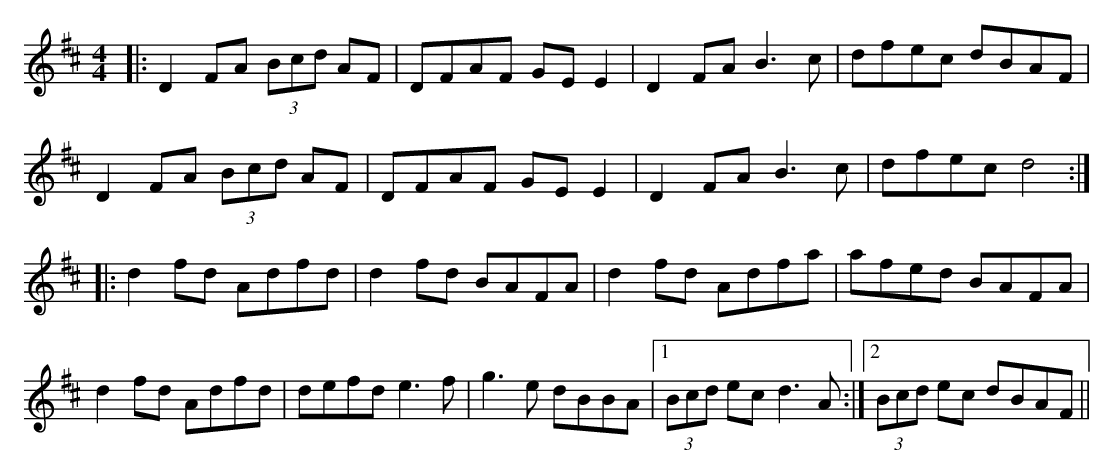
X:1
M:4/4
K:D
|:D2FA (3Bcd AF|DFAF GE E2|D2FA B3c|dfec dBAF|
D2FA (3Bcd AF|DFAF GE E2|D2FA B3c|dfec d4:|
|:d2fd Adfd|d2fd BAFA|d2fd Adfa|afed BAFA|
d2fd Adfd|defd e3f|g3e dBBA|1 (3Bcd ec d3A:|2 (3Bcd ec dBAF||
